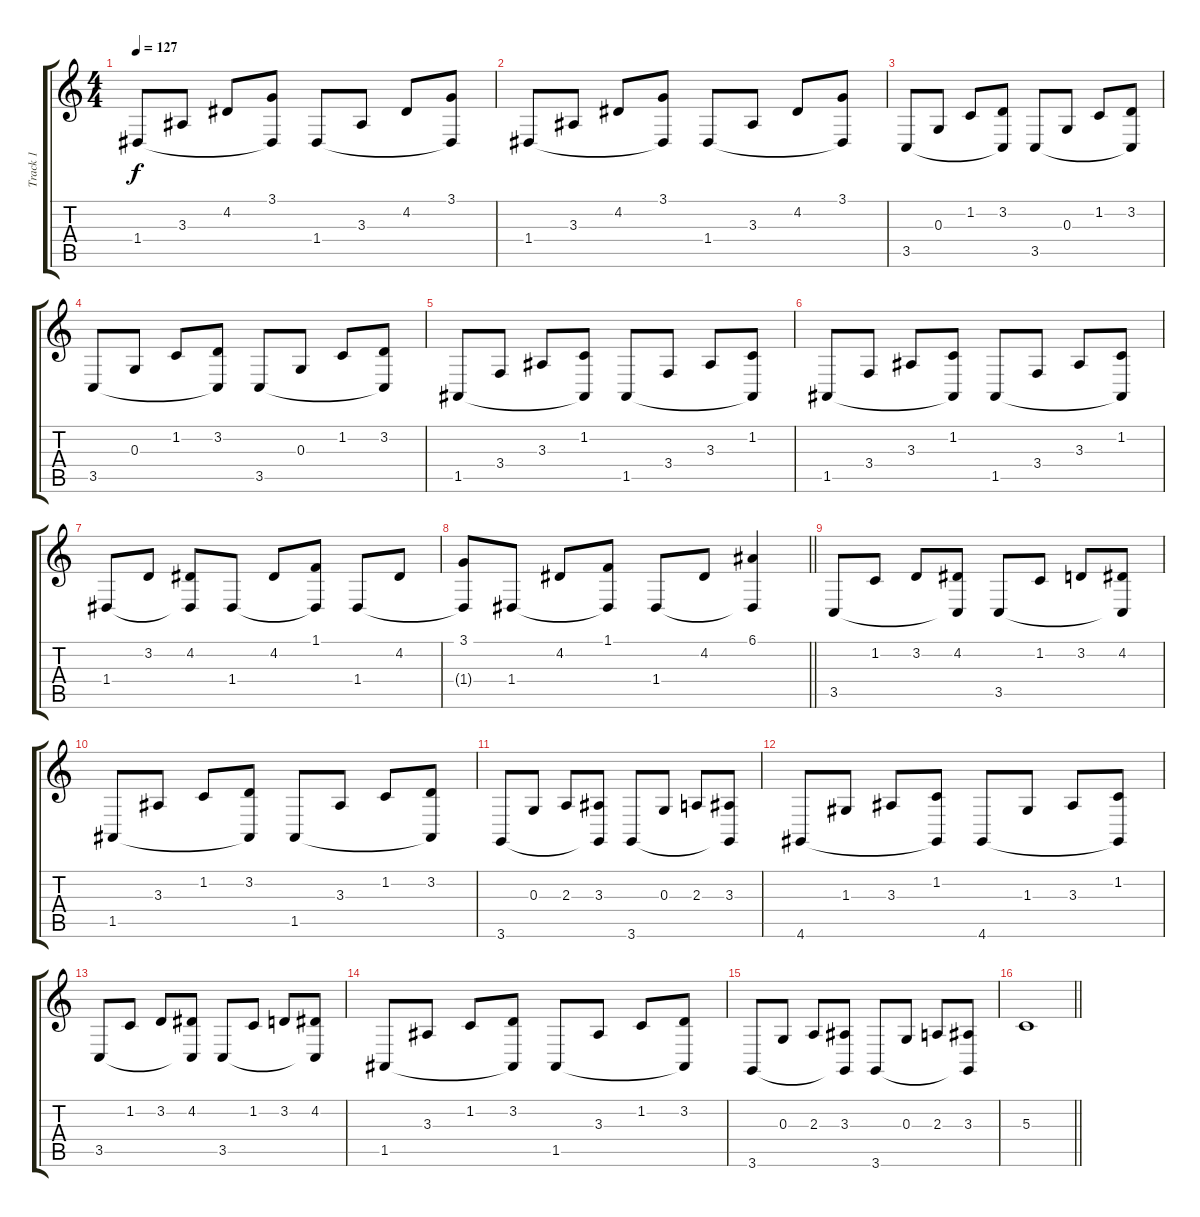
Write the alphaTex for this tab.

\track ("Track 1" "Track 1") {instrument brightacousticpiano}
\staff {score tabs}
\tuning (E4 B3 G3 D3 A2 E2) {hide}
\ts (4 4)
\tempo 127
\clef g2
\ks c
1.4.8{dy f} 3.3.8 4.2.8 (3.1 1.4{t}).8 1.4.8 3.3.8 4.2.8 (3.1 1.4{t}).8 |
1.4.8 3.3.8 4.2.8 (3.1 1.4{t}).8 1.4.8 3.3.8 4.2.8 (3.1 1.4{t}).8 |
3.5.8 0.3.8 1.2.8 (3.2 3.5{t}).8 3.5.8 0.3.8 1.2.8 (3.2 3.5{t}).8 |
3.5.8 0.3.8 1.2.8 (3.2 3.5{t}).8 3.5.8 0.3.8 1.2.8 (3.2 3.5{t}).8 |
1.5.8 3.4.8 3.3.8 (1.2 1.5{t}).8 1.5.8 3.4.8 3.3.8 (1.2 1.5{t}).8 |
1.5.8 3.4.8 3.3.8 (1.2 1.5{t}).8 1.5.8 3.4.8 3.3.8 (1.2 1.5{t}).8 |
1.4.8 3.2.8 (4.2 1.4{t}).8 1.4.8 4.2.8 (1.1 1.4{t}).8 1.4.8 4.2.8 |
\barLineRight lightlight
(3.1 1.4{t}).8 1.4.8 4.2.8 (1.1 1.4{t}).8 1.4.8 4.2.8 (6.1 1.4{t}).4 |
3.5.8 1.2.8 3.2.8 (4.2 3.5{t}).8 3.5.8 1.2.8 3.2.8 (4.2 3.5{t}).8 |
1.5.8 3.3.8 1.2.8 (3.2 1.5{t}).8 1.5.8 3.3.8 1.2.8 (3.2 1.5{t}).8 |
3.6.8 0.3.8 2.3.8 (3.3 3.6{t}).8 3.6.8 0.3.8 2.3.8 (3.3 3.6{t}).8 |
4.6.8 1.3.8 3.3.8 (1.2 4.6{t}).8 4.6.8 1.3.8 3.3.8 (1.2 4.6{t}).8 |
3.5.8 1.2.8 3.2.8 (4.2 3.5{t}).8 3.5.8 1.2.8 3.2.8 (4.2 3.5{t}).8 |
1.5.8 3.3.8 1.2.8 (3.2 1.5{t}).8 1.5.8 3.3.8 1.2.8 (3.2 1.5{t}).8 |
3.6.8 0.3.8 2.3.8 (3.3 3.6{t}).8 3.6.8 0.3.8 2.3.8 (3.3 3.6{t}).8 |
\barLineRight lightlight
5.3.1
